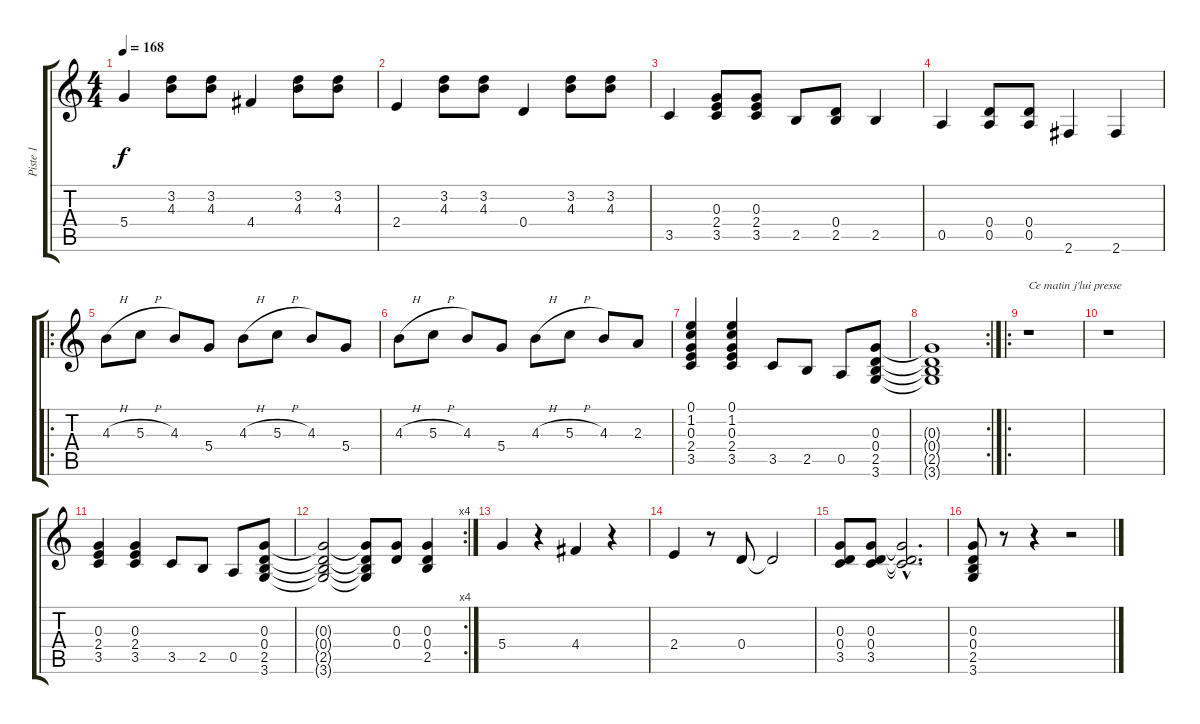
\track ("Piste 1" "Piste 1") {instrument distortionguitar}
\staff {score tabs}
\tuning (E4 B3 G3 D3 A2 E2) {hide}
\ts (4 4)
\tempo 168
\clef g2
\ks c
5.4.4{dy f instrument distortionguitar} (3.2 4.3).8 (3.2 4.3).8 4.4.4 (3.2 4.3).8 (3.2 4.3).8 |
2.4.4 (3.2 4.3).8 (3.2 4.3).8 0.4.4 (3.2 4.3).8 (3.2 4.3).8 |
3.5.4 (0.3 2.4 3.5).8 (0.3 2.4 3.5).8 2.5.8 (0.4 2.5).8 2.5.4 |
0.5.4 (0.4 0.5).8 (0.4 0.5).8 2.6.4 2.6.4 |
\ro
4.3{h}.8 5.3{h}.8 4.3.8 5.4.8 4.3{h}.8 5.3{h}.8 4.3.8 5.4.8 |
4.3{h}.8 5.3{h}.8 4.3.8 5.4.8 4.3{h}.8 5.3{h}.8 4.3.8 2.3.8 |
(0.1 1.2 0.3 2.4 3.5).4 (0.1 1.2 0.3 2.4 3.5).4 3.5.8 2.5.8 0.5.8 (0.3 0.4 2.5 3.6).8 |
\rc 2
(0.3{t} 0.4{t} 2.5{t} 3.6{t}).1 |
\ro
r.1{txt "Ce matin j'lui presse"} |
r.1 |
(0.3 2.4 3.5).4 (0.3 2.4 3.5).4 3.5.8 2.5.8 0.5.8 (0.3 0.4 2.5 3.6).8 |
\rc 4
(0.3{t} 0.4{t} 2.5{t} 3.6{t}).2 (0.3{t} 0.4{t} 2.5{t} 3.6{t}).8 (0.3 0.4).8 (0.3 0.4 2.5).4 |
5.4.4 r.4 4.4.4 r.4 |
2.4.4 r.8 0.4.8 0.4{t}.2 |
(0.3 0.4 3.5).8 (0.3 0.4 3.5).8 (0.3{hac t} 0.4{hac t} 3.5{hac t}).2{d} |
(0.3 0.4 2.5 3.6).8 r.8 r.4 r.2
